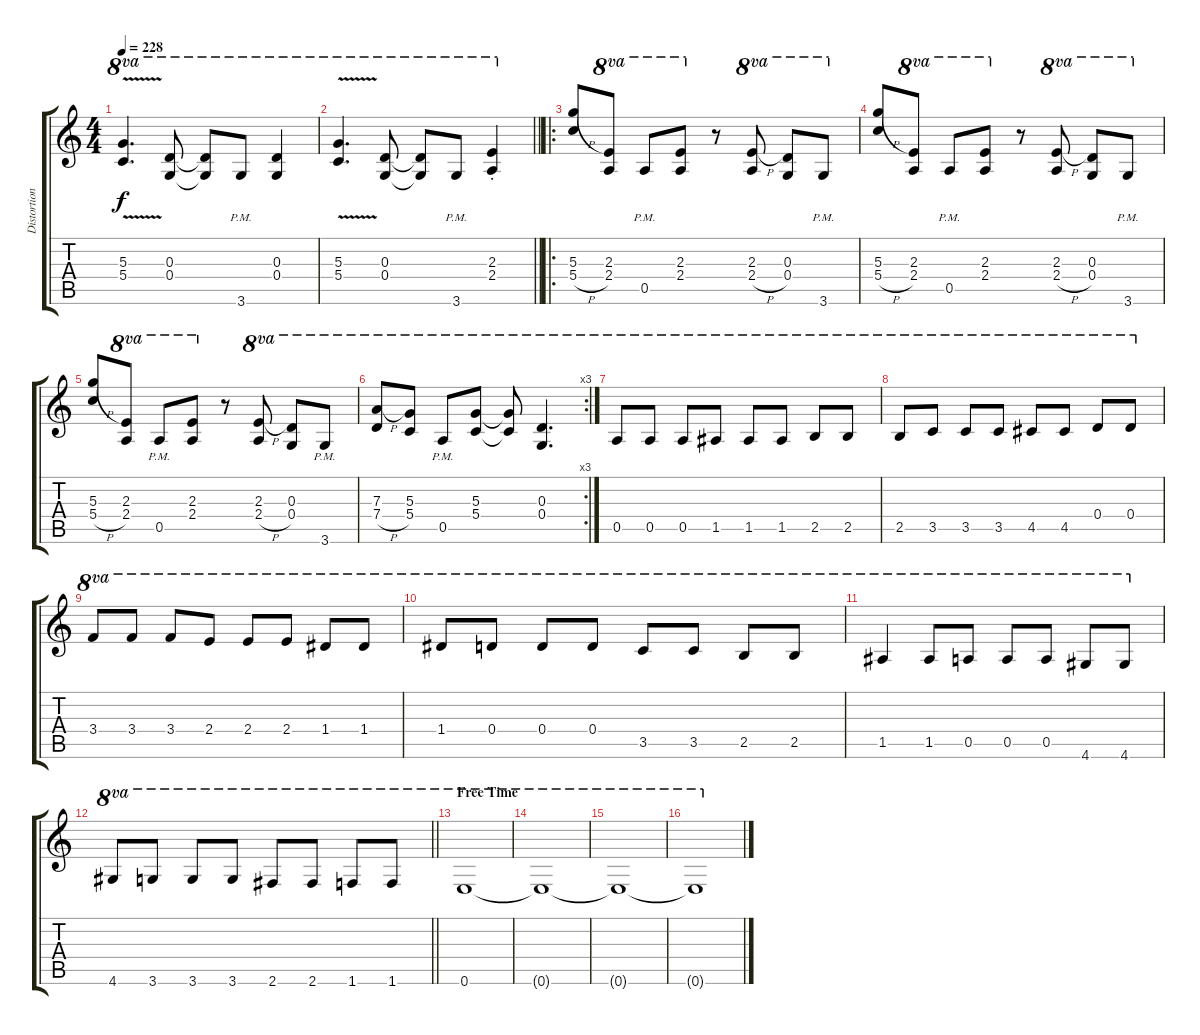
\track ("Distortion Gtr" "Distortion") {instrument distortionguitar}
\staff {score tabs}
\tuning (E4 B3 G3 D4 A3 E3) {hide}
\ts (4 4)
\tempo 228
\clef g2
\ks c
(5.3{v} 5.4{v}).4{d ot 8va dy f} (0.3 0.4).8{ot 8va} (0.3{t} 0.4{t}).8{ot 8va} 3.6{pm}.8{ot 8va} (0.3 0.4).4{ot 8va} |
\barLineRight lightlight
(5.3{v} 5.4{v}).4{d ot 8va} (0.3 0.4).8{ot 8va} (0.3{t} 0.4{t}).8{ot 8va} 3.6{pm}.8{ot 8va} (2.3{st} 2.4{st}).4{ot 8va} |
\ro
(5.3{h} 5.4{h}).8 (2.3 2.4).8{ot 8va} 0.5{pm}.8{ot 8va} (2.3 2.4).8{ot 8va} r.8 (2.3{h} 2.4{h}).8{ot 8va} (0.3 0.4).8{ot 8va} 3.6{pm}.8{ot 8va} |
(5.3{h} 5.4{h}).8 (2.3 2.4).8{ot 8va} 0.5{pm}.8{ot 8va} (2.3 2.4).8{ot 8va} r.8 (2.3{h} 2.4{h}).8{ot 8va} (0.3 0.4).8{ot 8va} 3.6{pm}.8{ot 8va} |
(5.3{h} 5.4{h}).8 (2.3 2.4).8{ot 8va} 0.5{pm}.8{ot 8va} (2.3 2.4).8{ot 8va} r.8 (2.3{h} 2.4{h}).8{ot 8va} (0.3 0.4).8{ot 8va} 3.6{pm}.8{ot 8va} |
\rc 3
(7.3{h} 7.4{h}).8{ot 8va} (5.3 5.4).8{ot 8va} 0.5{pm}.8{ot 8va} (5.3 5.4).8{ot 8va} (5.3{t} 5.4{t}).8{ot 8va} (0.3 0.4).4{d ot 8va} |
0.5.8{ot 8va} 0.5.8{ot 8va} 0.5.8{ot 8va} 1.5.8{ot 8va} 1.5.8{ot 8va} 1.5.8{ot 8va} 2.5.8{ot 8va} 2.5.8{ot 8va} |
2.5.8{ot 8va} 3.5.8{ot 8va} 3.5.8{ot 8va} 3.5.8{ot 8va} 4.5.8{ot 8va} 4.5.8{ot 8va} 0.4.8{ot 8va} 0.4.8{ot 8va} |
3.4.8{ot 8va} 3.4.8{ot 8va} 3.4.8{ot 8va} 2.4.8{ot 8va} 2.4.8{ot 8va} 2.4.8{ot 8va} 1.4.8{ot 8va} 1.4.8{ot 8va} |
1.4.8{ot 8va} 0.4.8{ot 8va} 0.4.8{ot 8va} 0.4.8{ot 8va} 3.5.8{ot 8va} 3.5.8{ot 8va} 2.5.8{ot 8va} 2.5.8{ot 8va} |
1.5.4{ot 8va} 1.5.8{ot 8va} 0.5.8{ot 8va} 0.5.8{ot 8va} 0.5.8{ot 8va} 4.6.8{ot 8va} 4.6.8{ot 8va} |
\barLineRight lightlight
4.6.8{ot 8va} 3.6.8{ot 8va} 3.6.8{ot 8va} 3.6.8{ot 8va} 2.6.8{ot 8va} 2.6.8{ot 8va} 1.6.8{ot 8va} 1.6.8{ot 8va} |
\section ("" "Free Time")
0.6.1{ot 8va} |
0.6{t}.1{ot 8va} |
0.6{t}.1{ot 8va} |
0.6{t}.1{ot 8va}
